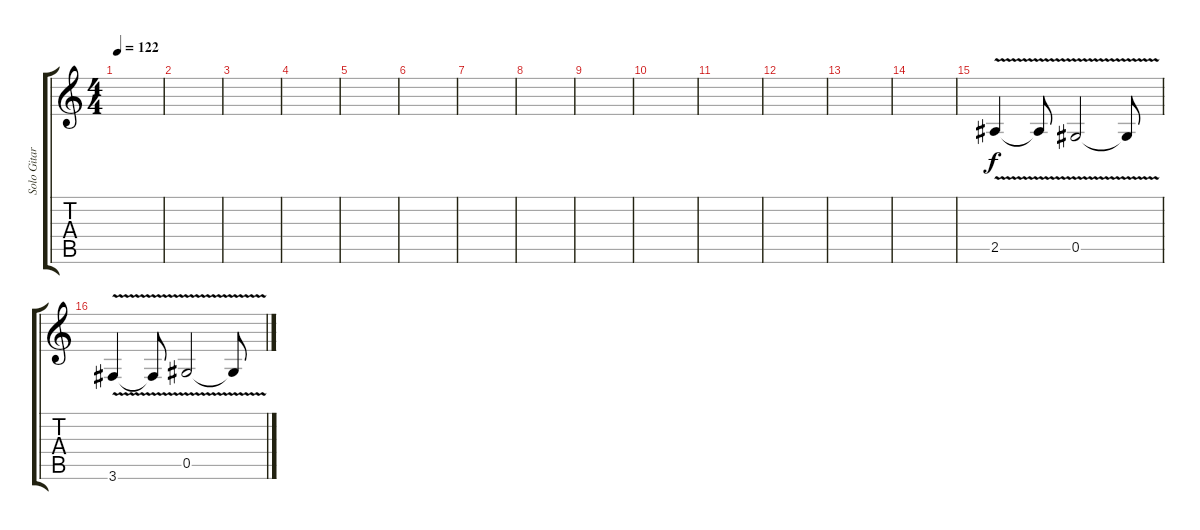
\track ("Solo Gitar" "Solo Gitar") {instrument distortionguitar}
\staff {score tabs}
\tuning (Eb4 Bb3 Gb3 Db3 Ab2 Eb2) {hide}
\ts (4 4)
\tempo 122
\clef g2
\ks c
|
|
|
|
|
|
|
|
|
|
|
|
|
|
2.5{v}.4 2.5{t}.8 0.5{v}.2 0.5{t}.8 |
3.6{v}.4 3.6{t}.8 0.5{v}.2 0.5{t}.8
